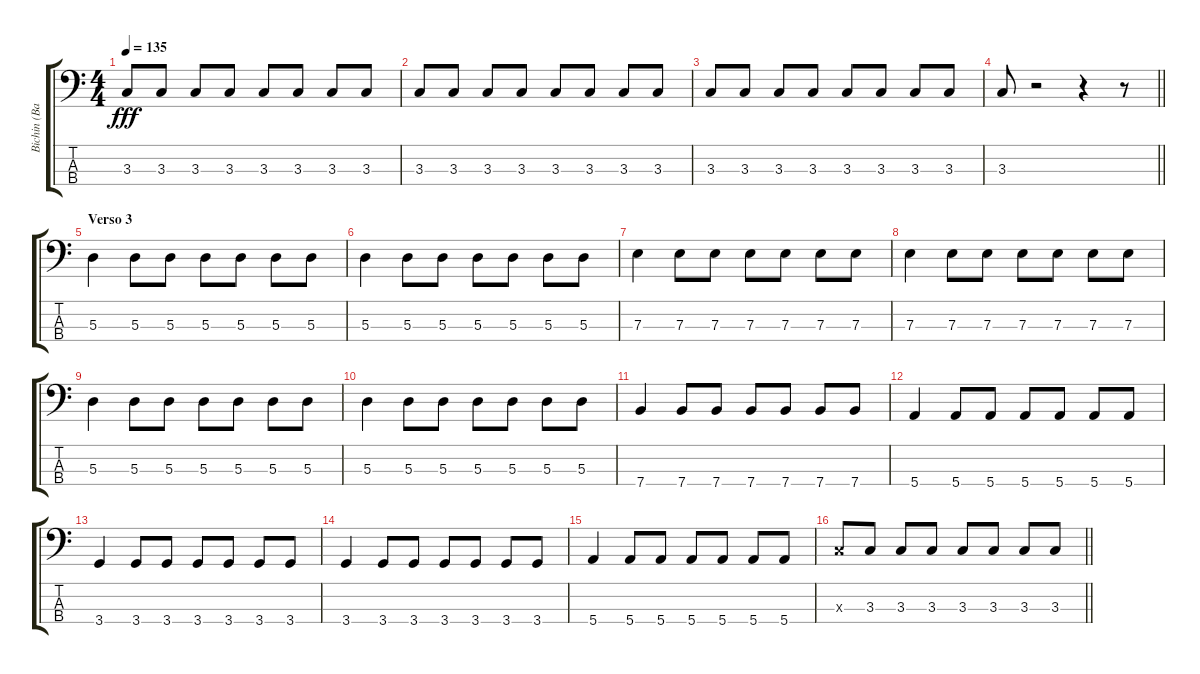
\track ("Bichin (Bajo)" "Bichin (Ba") {instrument electricbasspick}
\staff {score tabs}
\tuning (G2 D2 A1 E1) {hide}
\ts (4 4)
\tempo 135
\clef f4
\ks c
3.3.8{dy fff} 3.3.8 3.3.8 3.3.8 3.3.8 3.3.8 3.3.8 3.3.8 |
3.3.8 3.3.8 3.3.8 3.3.8 3.3.8 3.3.8 3.3.8 3.3.8 |
3.3.8 3.3.8 3.3.8 3.3.8 3.3.8 3.3.8 3.3.8 3.3.8 |
\barLineRight lightlight
3.3.8 r.2 r.4 r.8 |
\section ("" "Verso 3")
5.3.4 5.3.8 5.3.8 5.3.8 5.3.8 5.3.8 5.3.8 |
5.3.4 5.3.8 5.3.8 5.3.8 5.3.8 5.3.8 5.3.8 |
7.3.4 7.3.8 7.3.8 7.3.8 7.3.8 7.3.8 7.3.8 |
7.3.4 7.3.8 7.3.8 7.3.8 7.3.8 7.3.8 7.3.8 |
5.3.4 5.3.8 5.3.8 5.3.8 5.3.8 5.3.8 5.3.8 |
5.3.4 5.3.8 5.3.8 5.3.8 5.3.8 5.3.8 5.3.8 |
7.4.4 7.4.8 7.4.8 7.4.8 7.4.8 7.4.8 7.4.8 |
5.4.4 5.4.8 5.4.8 5.4.8 5.4.8 5.4.8 5.4.8 |
3.4.4 3.4.8 3.4.8 3.4.8 3.4.8 3.4.8 3.4.8 |
3.4.4 3.4.8 3.4.8 3.4.8 3.4.8 3.4.8 3.4.8 |
5.4.4 5.4.8 5.4.8 5.4.8 5.4.8 5.4.8 5.4.8 |
\barLineRight lightlight
3.3{x}.8 3.3.8 3.3.8 3.3.8 3.3.8 3.3.8 3.3.8 3.3.8
